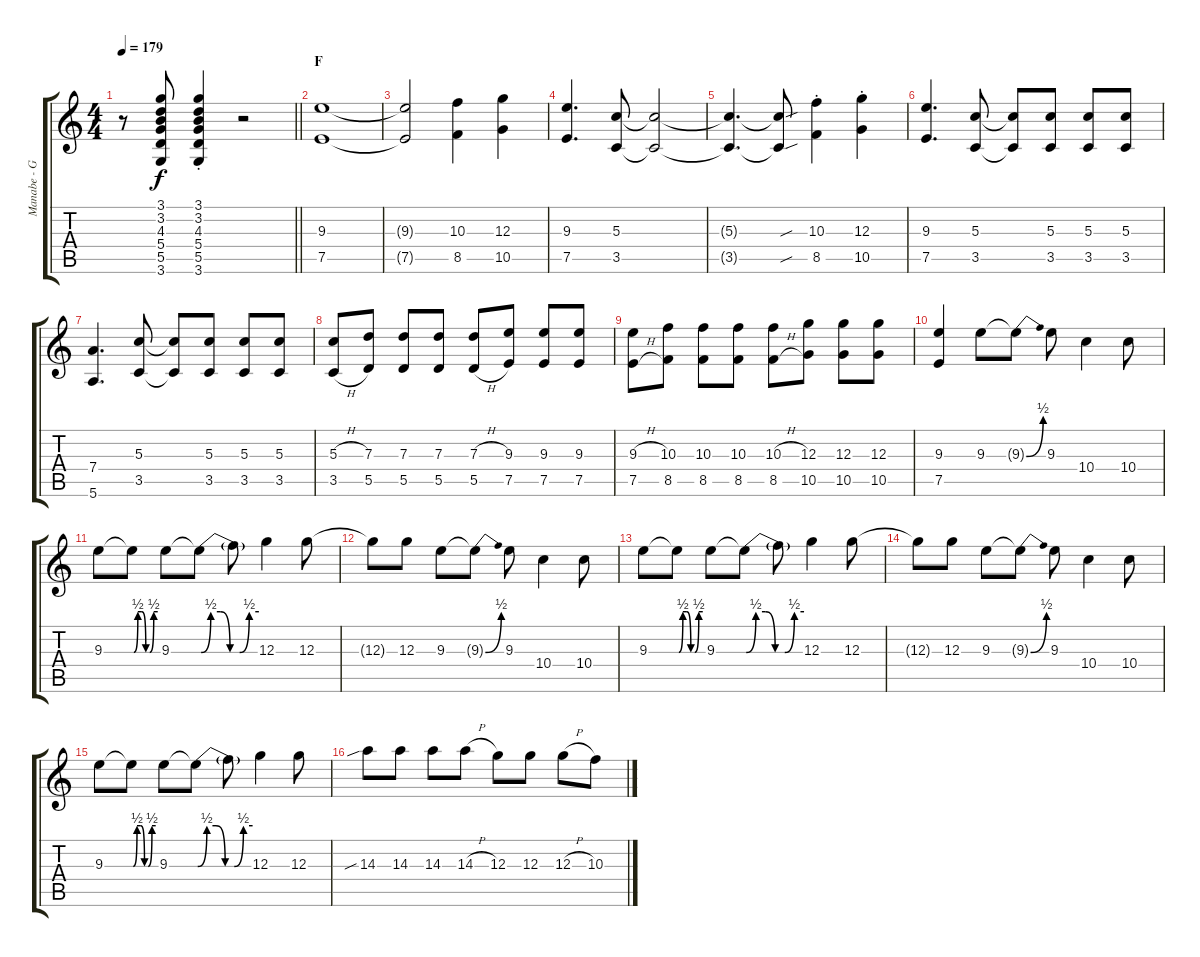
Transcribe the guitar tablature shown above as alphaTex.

\track ("Manabe - Guit. II" "Manabe - G") {instrument distortionguitar}
\staff {score tabs}
\tuning (E4 B3 G3 D3 A2 E2) {hide}
\ts (4 4)
\tempo 179
\clef g2
\barLineRight lightlight
\ks c
r.8{dy f} (3.1 3.2 4.3 5.4 5.5 3.6).8 (3.1{st} 3.2{st} 4.3{st} 5.4{st} 5.5{st} 3.6{st}).4 r.2 |
\section ("" "F")
(9.3 7.5).1 |
(9.3{t} 7.5{t}).2 (10.3 8.5).4 (12.3 10.5).4 |
(9.3 7.5).4{d} (5.3 3.5).8 (5.3{t} 3.5{t}).2 |
(5.3{t} 3.5{t}).4{d} (5.3{sou t} 3.5{sou t}).8 (10.3{st} 8.5{st}).4 (12.3{st} 10.5{st}).4 |
(9.3 7.5).4{d} (5.3 3.5).8 (5.3{t} 3.5{t}).8 (5.3 3.5).8 (5.3 3.5).8 (5.3 3.5).8 |
(7.4 5.6).4{d} (5.3 3.5).8 (5.3{t} 3.5{t}).8 (5.3 3.5).8 (5.3 3.5).8 (5.3 3.5).8 |
(5.3{h} 3.5{h}).8 (7.3 5.5).8 (7.3 5.5).8 (7.3 5.5).8 (7.3{h} 5.5{h}).8 (9.3 7.5).8 (9.3 7.5).8 (9.3 7.5).8 |
(9.3{h} 7.5{h}).8 (10.3 8.5).8 (10.3 8.5).8 (10.3 8.5).8 (10.3{h} 8.5{h}).8 (12.3 10.5).8 (12.3 10.5).8 (12.3 10.5).8 |
(9.3 7.5).4 9.3.8 9.3{be (bend 0 0 60 2) t}.8 9.3.8 10.4.4 10.4.8 |
9.3.8 9.3{be (custom 0 0 10 2 20 2 30 0 40 0 50 2 60 2) t}.8 9.3.8 9.3{be (custom 0 0 10 2 20 2 30 0 40 0 50 2 60 2) t}.8 9.3{t}.8 12.3.4 12.3.8 |
12.3{t}.8 12.3.8 9.3.8 9.3{be (bend 0 0 60 2) t}.8 9.3.8 10.4.4 10.4.8 |
9.3.8 9.3{be (custom 0 0 10 2 20 2 30 0 40 0 50 2 60 2) t}.8 9.3.8 9.3{be (custom 0 0 10 2 20 2 30 0 40 0 50 2 60 2) t}.8 9.3{t}.8 12.3.4 12.3.8 |
12.3{t}.8 12.3.8 9.3.8 9.3{be (bend 0 0 60 2) t}.8 9.3.8 10.4.4 10.4.8 |
9.3.8 9.3{be (custom 0 0 10 2 20 2 30 0 40 0 50 2 60 2) t}.8 9.3.8 9.3{be (custom 0 0 10 2 20 2 30 0 40 0 50 2 60 2) t}.8 9.3{t}.8 12.3.4 12.3.8 |
14.3{sib}.8 14.3.8 14.3.8 14.3{h}.8 12.3.8 12.3.8 12.3{h}.8 10.3.8
